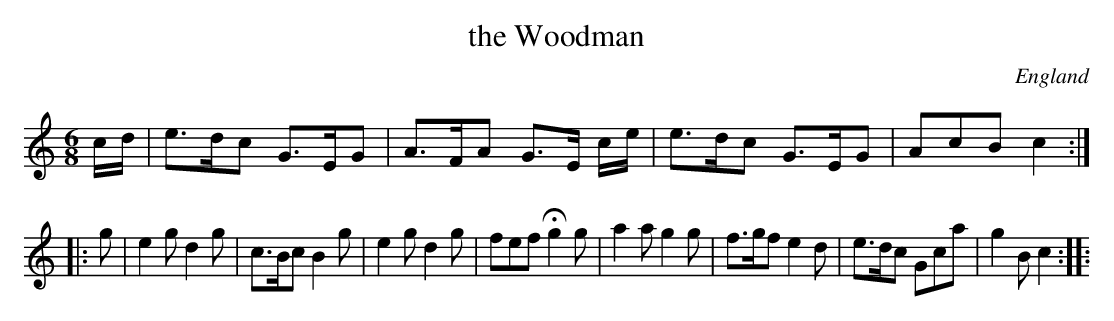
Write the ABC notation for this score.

X:1
T:the Woodman
L:1/8
M:6/8
O:England
K:C major
c/d/ |\
e>dc G>EG | A>FA G>E c/e/ | e>dc G>EG | AcB c2 ::
g |\
e2g d2g | c>Bc B2g | e2g d2g | fef Hg2g |\
a2a g2g | f>gf e2d | e>dc Gca | g2B c2 ::
